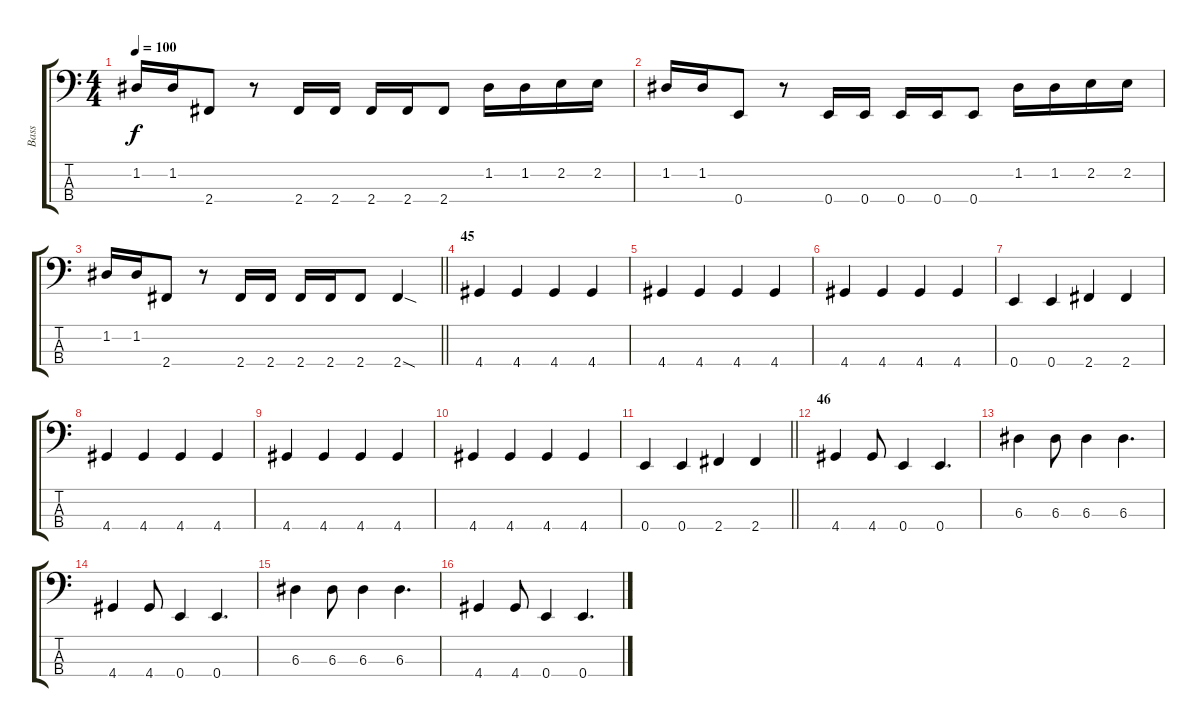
\track ("Bass" "Bass") {instrument electricbassfinger}
\staff {score tabs}
\tuning (G2 D2 A1 E1) {hide}
\ts (4 4)
\tempo 100
\clef f4
\ks c
1.2.16{dy f} 1.2.16 2.4.8 r.8 2.4.16 2.4.16 2.4.16 2.4.16 2.4.8 1.2.16 1.2.16 2.2.16 2.2.16 |
1.2.16 1.2.16 0.4.8 r.8 0.4.16 0.4.16 0.4.16 0.4.16 0.4.8 1.2.16 1.2.16 2.2.16 2.2.16 |
\barLineRight lightlight
1.2.16 1.2.16 2.4.8 r.8 2.4.16 2.4.16 2.4.16 2.4.16 2.4.8 2.4{sod}.4 |
\section ("" "45")
4.4.4 4.4.4 4.4.4 4.4.4 |
4.4.4 4.4.4 4.4.4 4.4.4 |
4.4.4 4.4.4 4.4.4 4.4.4 |
0.4.4 0.4.4 2.4.4 2.4.4 |
4.4.4 4.4.4 4.4.4 4.4.4 |
4.4.4 4.4.4 4.4.4 4.4.4 |
4.4.4 4.4.4 4.4.4 4.4.4 |
\barLineRight lightlight
0.4.4 0.4.4 2.4.4 2.4.4 |
\section ("" "46")
4.4.4 4.4.8 0.4.4 0.4.4{d} |
6.3.4 6.3.8 6.3.4 6.3.4{d} |
4.4.4 4.4.8 0.4.4 0.4.4{d} |
6.3.4 6.3.8 6.3.4 6.3.4{d} |
4.4.4 4.4.8 0.4.4 0.4.4{d}
